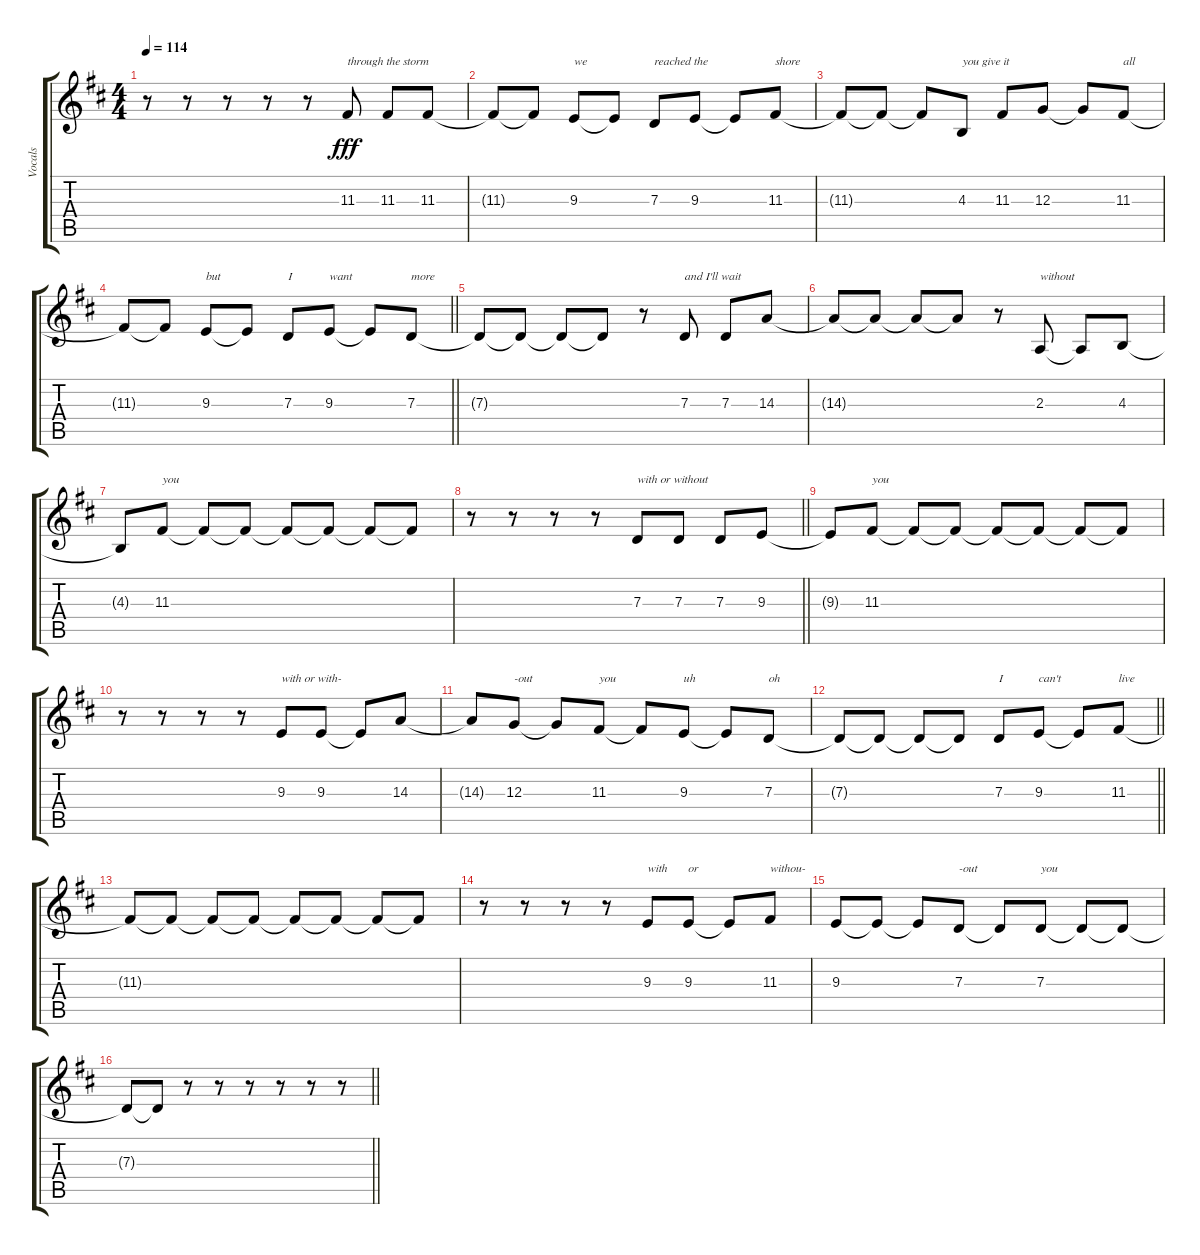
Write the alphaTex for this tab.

\track ("Vocals" "Vocals") {instrument clarinet}
\staff {score tabs}
\tuning (E4 B3 G3 D3 A2 E2) {hide}
\ts (4 4)
\tempo 114
\clef g2
\ks d
r.8{dy fff} r.8 r.8 r.8 r.8 11.3.8{txt "through the storm"} 11.3.8 11.3.8 |
11.3{t}.8 11.3{t}.8 9.3.8{txt "we"} 9.3{t}.8 7.3.8{txt "reached the"} 9.3.8 9.3{t}.8 11.3.8{txt "shore"} |
11.3{t}.8 11.3{t}.8 11.3{t}.8 4.3.8{txt "you give it"} 11.3.8 12.3.8 12.3{t}.8 11.3.8{txt "all"} |
\barLineRight lightlight
11.3{t}.8 11.3{t}.8 9.3.8{txt "but"} 9.3{t}.8 7.3.8{txt "I"} 9.3.8{txt "want"} 9.3{t}.8 7.3.8{txt "more"} |
7.3{t}.8 7.3{t}.8 7.3{t}.8 7.3{t}.8 r.8 7.3.8{txt "and I'll wait"} 7.3.8 14.3.8 |
14.3{t}.8 14.3{t}.8 14.3{t}.8 14.3{t}.8 r.8 2.3.8{txt "without"} 2.3{t}.8 4.3.8 |
4.3{t}.8 11.3.8{txt "you"} 11.3{t}.8 11.3{t}.8 11.3{t}.8 11.3{t}.8 11.3{t}.8 11.3{t}.8 |
\barLineRight lightlight
r.8 r.8 r.8 r.8 7.3.8{txt "with or without"} 7.3.8 7.3.8 9.3.8 |
9.3{t}.8 11.3.8{txt "you"} 11.3{t}.8 11.3{t}.8 11.3{t}.8 11.3{t}.8 11.3{t}.8 11.3{t}.8 |
r.8 r.8 r.8 r.8 9.3.8{txt "with or with-"} 9.3.8 9.3{t}.8 14.3.8 |
14.3{t}.8 12.3.8{txt "-out"} 12.3{t}.8 11.3.8{txt "you"} 11.3{t}.8 9.3.8{txt "uh"} 9.3{t}.8 7.3.8{txt "oh"} |
\barLineRight lightlight
7.3{t}.8 7.3{t}.8 7.3{t}.8 7.3{t}.8 7.3.8{txt "I"} 9.3.8{txt "can't"} 9.3{t}.8 11.3.8{txt "live"} |
11.3{t}.8 11.3{t}.8 11.3{t}.8 11.3{t}.8 11.3{t}.8 11.3{t}.8 11.3{t}.8 11.3{t}.8 |
r.8 r.8 r.8 r.8 9.3.8{txt "with"} 9.3.8{txt "or"} 9.3{t}.8 11.3.8{txt "withou-"} |
9.3.8 9.3{t}.8 9.3{t}.8 7.3.8{txt "-out"} 7.3{t}.8 7.3.8{txt "you"} 7.3{t}.8 7.3{t}.8 |
\barLineRight lightlight
7.3{t}.8 7.3{t}.8 r.8 r.8 r.8 r.8 r.8 r.8
